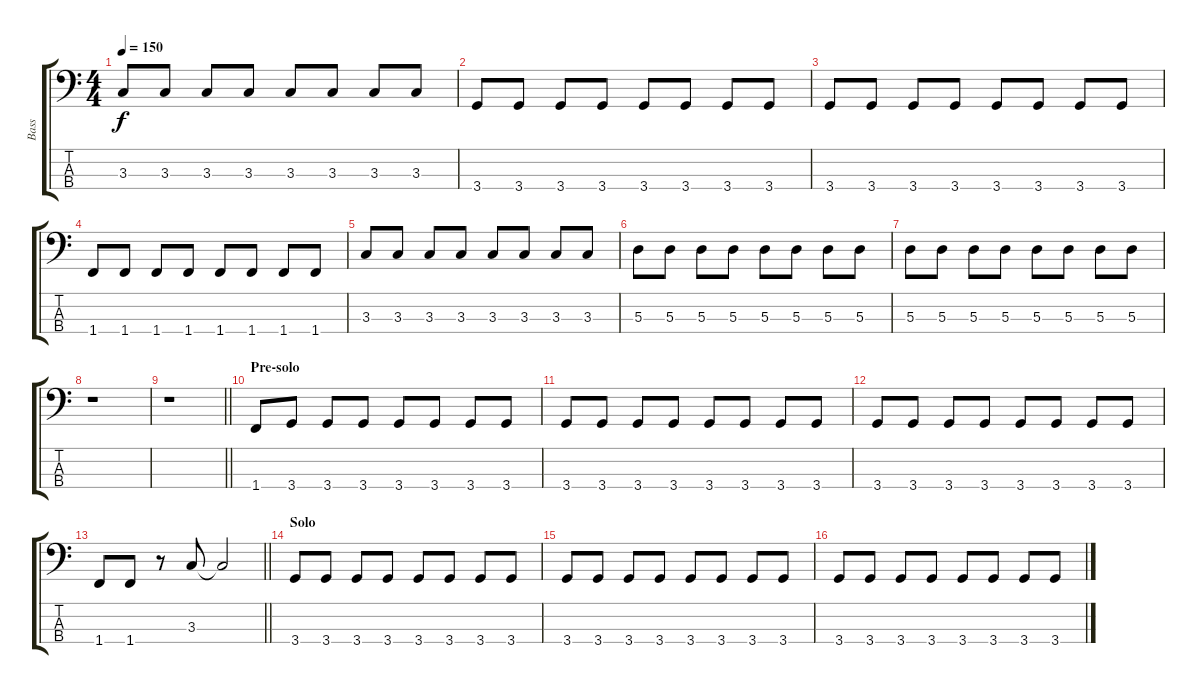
\track ("Bass" "Bass") {instrument synthbass2}
\staff {score tabs}
\tuning (G2 D2 A1 E1) {hide}
\ts (4 4)
\tempo 150
\clef f4
\ks c
3.3.8{dy f} 3.3.8 3.3.8 3.3.8 3.3.8 3.3.8 3.3.8 3.3.8 |
3.4.8 3.4.8 3.4.8 3.4.8 3.4.8 3.4.8 3.4.8 3.4.8 |
3.4.8 3.4.8 3.4.8 3.4.8 3.4.8 3.4.8 3.4.8 3.4.8 |
1.4.8 1.4.8 1.4.8 1.4.8 1.4.8 1.4.8 1.4.8 1.4.8 |
3.3.8 3.3.8 3.3.8 3.3.8 3.3.8 3.3.8 3.3.8 3.3.8 |
5.3.8 5.3.8 5.3.8 5.3.8 5.3.8 5.3.8 5.3.8 5.3.8 |
5.3.8 5.3.8 5.3.8 5.3.8 5.3.8 5.3.8 5.3.8 5.3.8 |
r.1 |
\barLineRight lightlight
r.1 |
\section ("" "Pre-solo")
1.4.8 3.4.8 3.4.8 3.4.8 3.4.8 3.4.8 3.4.8 3.4.8 |
3.4.8 3.4.8 3.4.8 3.4.8 3.4.8 3.4.8 3.4.8 3.4.8 |
3.4.8 3.4.8 3.4.8 3.4.8 3.4.8 3.4.8 3.4.8 3.4.8 |
\barLineRight lightlight
1.4.8 1.4.8 r.8 3.3.8 3.3{t}.2 |
\section ("" "Solo")
3.4.8 3.4.8 3.4.8 3.4.8 3.4.8 3.4.8 3.4.8 3.4.8 |
3.4.8 3.4.8 3.4.8 3.4.8 3.4.8 3.4.8 3.4.8 3.4.8 |
3.4.8 3.4.8 3.4.8 3.4.8 3.4.8 3.4.8 3.4.8 3.4.8
